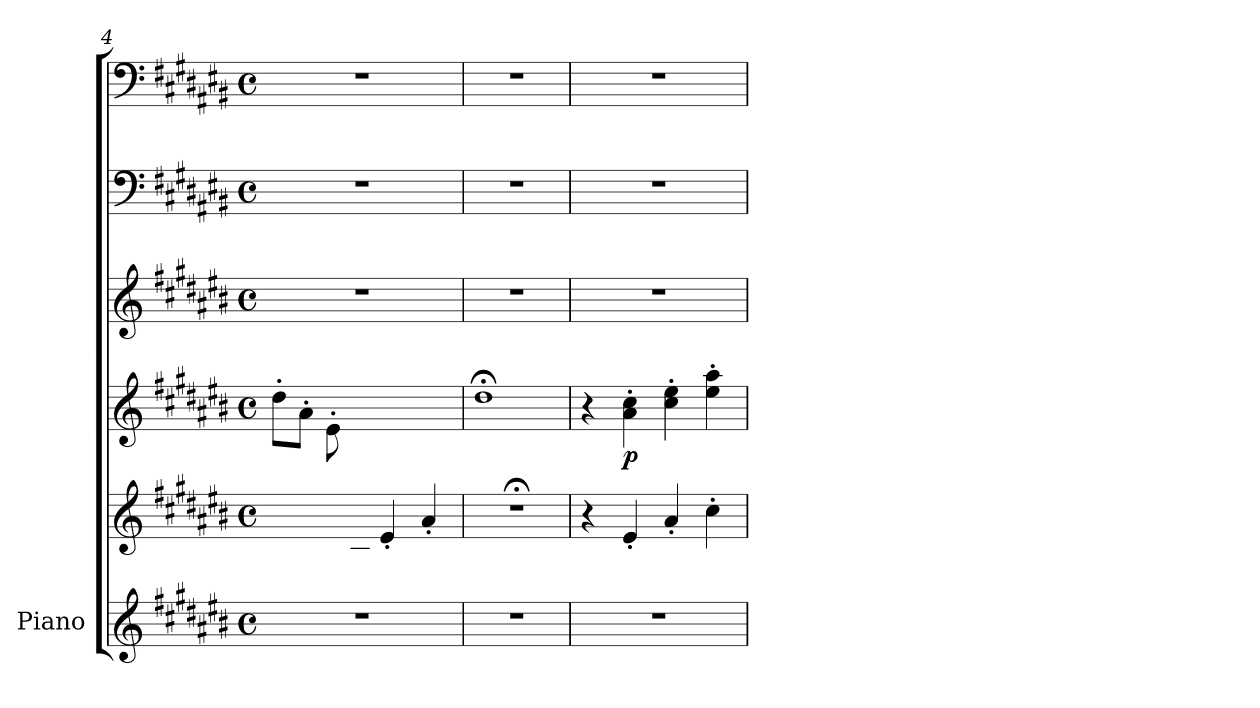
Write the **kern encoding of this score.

**kern	**kern	**kern	**kern	**kern	**kern	**dynam
*part1	*part1	*part1	*part1	*part1	*part1	*part1
*staff6	*staff5	*staff4	*staff3	*staff2	*staff1	*staff1/2/3/4/5/6
*I"Piano	*	*	*	*	*	*
*I'Pno	*	*	*	*	*	*
*clefG2	*clefG2	*clefG2	*clefG2	*clefF4	*clefF4	*
*k[f#c#g#d#a#e#b#]	*k[f#c#g#d#a#e#b#]	*k[f#c#g#d#a#e#b#]	*k[f#c#g#d#a#e#b#]	*k[f#c#g#d#a#e#b#]	*k[f#c#g#d#a#e#b#]	*
*M4/4	*M4/4	*M4/4	*M4/4	*M4/4	*M4/4	*
*met(c)	*met(c)	*met(c)	*met(c)	*met(c)	*met(c)	*
=4	=4	=4	=4	=4	=4	=4
*	*^	*	*	*	*	*
1r	4.ryy	2ryy	8dd#'\L	1r	1r	1r	.
.	.	.	8a#'\J	.	.	.	.
.	.	.	8e#'\L	.	.	.	.
*	*	*	*	*	*	*MM100	*
.	8c#'/J	.	8ryy	.	.	.	.
*	*	*	*	*	*	*MM90	*
.	2ryy	4e#'/	2ryy	.	.	.	.
*	*	*	*	*	*	*MM80	*
.	.	4a#'/	.	.	.	.	.
*	*v	*v	*	*	*	*	*
=5	=5	=5	=5	=5	=5	=5
1r	1r;<	1dd#;<	1r	1r	1r	.
!!LO:LB:g=z
=6	=6	=6	=6	=6	=6	=6
1r	4r	4r	1r	1r	1r	.
*	*	*	*	*	*MM112	*
!	!	!	!	!	!	!LO:DY:b=4
.	4e#'/	4a#\' 4cc#\'	.	.	.	p
.	4a#'/	4cc#\' 4ee#\'	.	.	.	.
.	4cc#'\	4ee#\' 4aa#\'	.	.	.	.
=	=	=	=	=	=	=
*-	*-	*-	*-	*-	*-	*-
